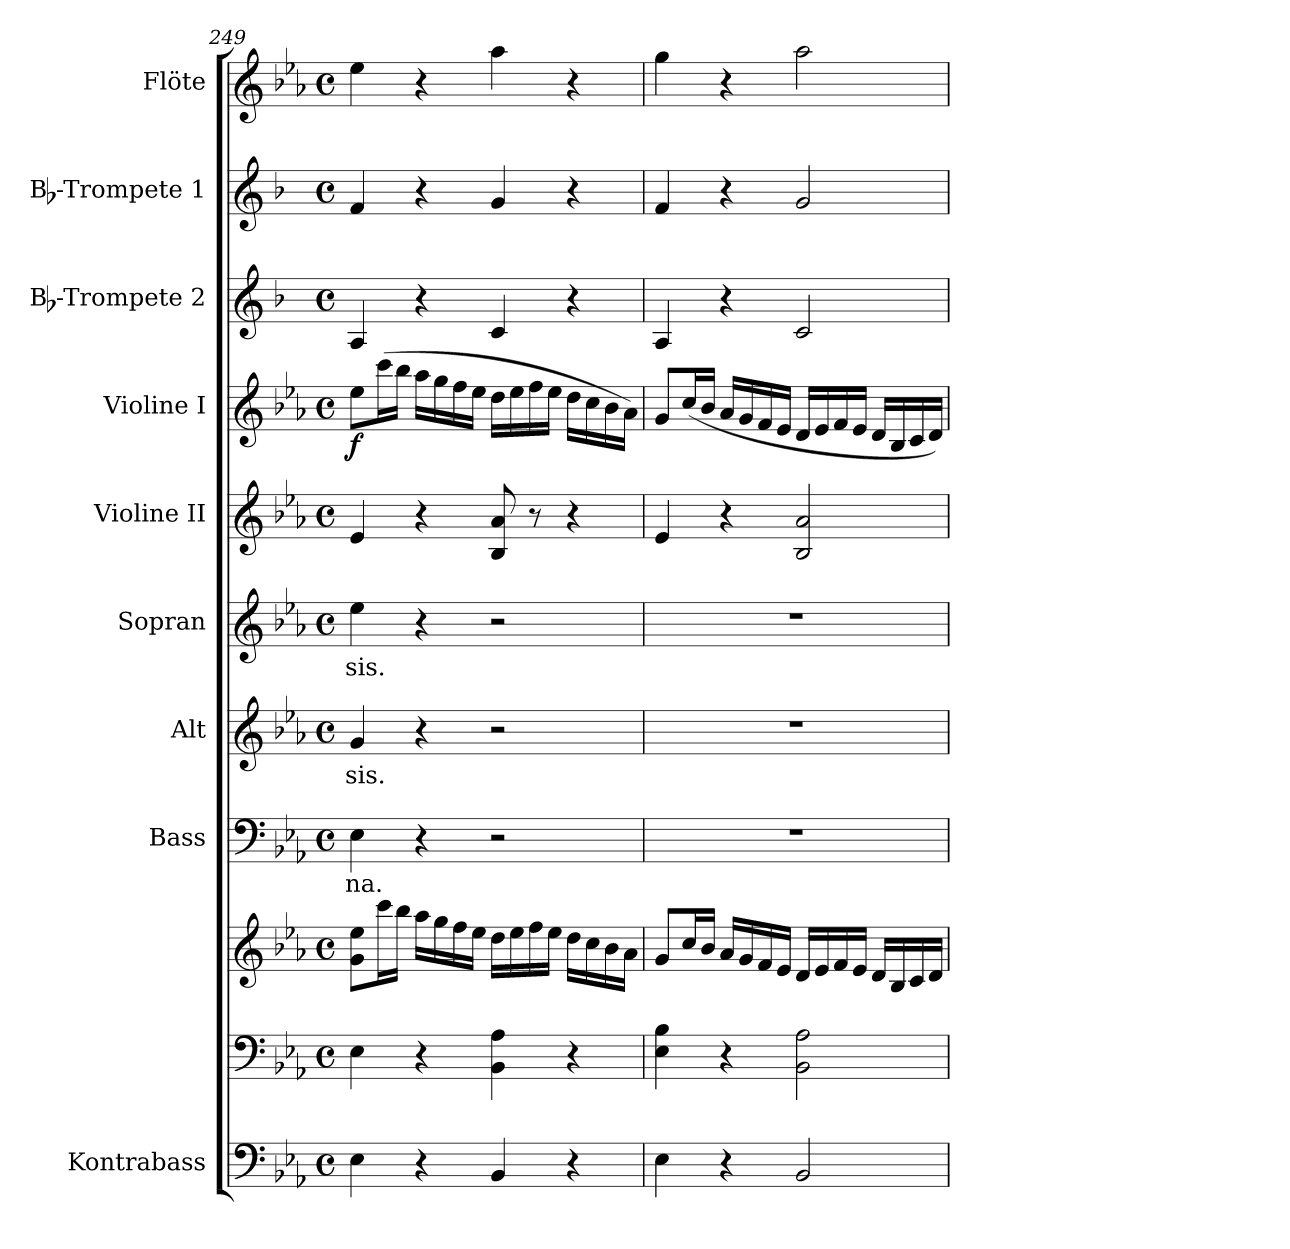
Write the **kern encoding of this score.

**kern	**kern	**kern	**kern	**text	**kern	**text	**kern	**text	**kern	**kern	**dynam	**kern	**kern	**kern
*part10	*part9	*part9	*part8	*part8	*part7	*part7	*part6	*part6	*part5	*part4	*part4	*part3	*part2	*part1
*staff11	*staff10	*staff9	*staff8	*staff8	*staff7	*staff7	*staff6	*staff6	*staff5	*staff4	*staff4	*staff3	*staff2	*staff1
*I"Kontrabass	*	*	*I"Bass	*	*I"Alt	*	*I"Sopran	*	*I"Violine II	*I"Violine I	*	*I"Bb-Trompete 2	*I"Bb-Trompete 1	*I"Flöte
*I'Kb.	*	*	*I'B.	*	*I'A.	*	*I'S.	*	*I'Vl. II	*I'Vl. I	*	*I'Bb Trp. 2	*I'Bb Trp. 1	*I'Fl.
*clefF4	*clefF4	*clefG2	*clefF4	*	*clefG2	*	*clefG2	*	*clefG2	*clefG2	*	*clefG2	*clefG2	*clefG2
*ITrd7c12	*	*	*	*	*	*	*	*	*	*	*	*ITrd1c2	*ITrd1c2	*
*k[b-e-a-]	*k[b-e-a-]	*k[b-e-a-]	*k[b-e-a-]	*	*k[b-e-a-]	*	*k[b-e-a-]	*	*k[b-e-a-]	*k[b-e-a-]	*	*k[b-e-a-]	*k[b-e-a-]	*k[b-e-a-]
*E-:	*E-:	*E-:	*E-:	*	*E-:	*	*E-:	*	*E-:	*E-:	*	*E-:	*E-:	*E-:
*M4/4	*M4/4	*M4/4	*M4/4	*	*M4/4	*	*M4/4	*	*M4/4	*M4/4	*	*M4/4	*M4/4	*M4/4
*met(c)	*met(c)	*met(c)	*met(c)	*	*met(c)	*	*met(c)	*	*met(c)	*met(c)	*	*met(c)	*met(c)	*met(c)
=249	=249	=249	=249	=249	=249	=249	=249	=249	=249	=249	=249	=249	=249	=249
!	!	!	!	!LO:LY:b	!	!LO:LY:b	!	!LO:LY:b	!	!	!LO:DY:b	!	!	!
4EE-\	4E-\	8g\ 8ee-\L	4E-\	-na.	4g/	-sis.	4ee-\	-sis.	4e-/	8ee-\L	f	4G/	4e-/	4ee-\
.	.	16ccc\L	.	.	.	.	.	.	.	(>16ccc\L	.	.	.	.
.	.	16bb-\JJ	.	.	.	.	.	.	.	16bb-\JJ	.	.	.	.
4r	4r	16aa-\LL	4r	.	4r	.	4r	.	4r	16aa-\LL	.	4r	4r	4r
.	.	16gg\	.	.	.	.	.	.	.	16gg\	.	.	.	.
.	.	16ff\	.	.	.	.	.	.	.	16ff\	.	.	.	.
.	.	16ee-\JJ	.	.	.	.	.	.	.	16ee-\JJ	.	.	.	.
4BBB-/	4BB-\ 4A-\	16dd\LL	2r	.	2r	.	2r	.	8B-/ 8a-/	16dd\LL	.	4B-/	4f/	4aa-\
.	.	16ee-\	.	.	.	.	.	.	.	16ee-\	.	.	.	.
.	.	16ff\	.	.	.	.	.	.	8r	16ff\	.	.	.	.
.	.	16ee-\JJ	.	.	.	.	.	.	.	16ee-\JJ	.	.	.	.
4r	4r	16dd\LL	.	.	.	.	.	.	4r	16dd\LL	.	4r	4r	4r
.	.	16cc\	.	.	.	.	.	.	.	16cc\	.	.	.	.
.	.	16b-\	.	.	.	.	.	.	.	16b-\	.	.	.	.
.	.	16a-\JJ	.	.	.	.	.	.	.	16a-\JJ)	.	.	.	.
=250	=250	=250	=250	=250	=250	=250	=250	=250	=250	=250	=250	=250	=250	=250
4EE-\	4E-\ 4B-\	8g/L	1r	.	1r	.	1r	.	4e-/	8g/L	.	4G/	4e-/	4gg\
.	.	16cc/L	.	.	.	.	.	.	.	(<16cc/L	.	.	.	.
.	.	16b-/JJ	.	.	.	.	.	.	.	16b-/JJ	.	.	.	.
4r	4r	16a-/LL	.	.	.	.	.	.	4r	16a-/LL	.	4r	4r	4r
.	.	16g/	.	.	.	.	.	.	.	16g/	.	.	.	.
.	.	16f/	.	.	.	.	.	.	.	16f/	.	.	.	.
.	.	16e-/JJ	.	.	.	.	.	.	.	16e-/JJ	.	.	.	.
2BBB-/	2BB-\ 2A-\	16d/LL	.	.	.	.	.	.	2B-/ 2a-/	16d/LL	.	2B-/	2f/	2aa-\
.	.	16e-/	.	.	.	.	.	.	.	16e-/	.	.	.	.
.	.	16f/	.	.	.	.	.	.	.	16f/	.	.	.	.
.	.	16e-/JJ	.	.	.	.	.	.	.	16e-/JJ	.	.	.	.
.	.	16d/LL	.	.	.	.	.	.	.	16d/LL	.	.	.	.
.	.	16B-/	.	.	.	.	.	.	.	16B-/	.	.	.	.
.	.	16c/	.	.	.	.	.	.	.	16c/	.	.	.	.
.	.	16d/JJ	.	.	.	.	.	.	.	16d/JJ)	.	.	.	.
=	=	=	=	=	=	=	=	=	=	=	=	=	=	=
*-	*-	*-	*-	*-	*-	*-	*-	*-	*-	*-	*-	*-	*-	*-
